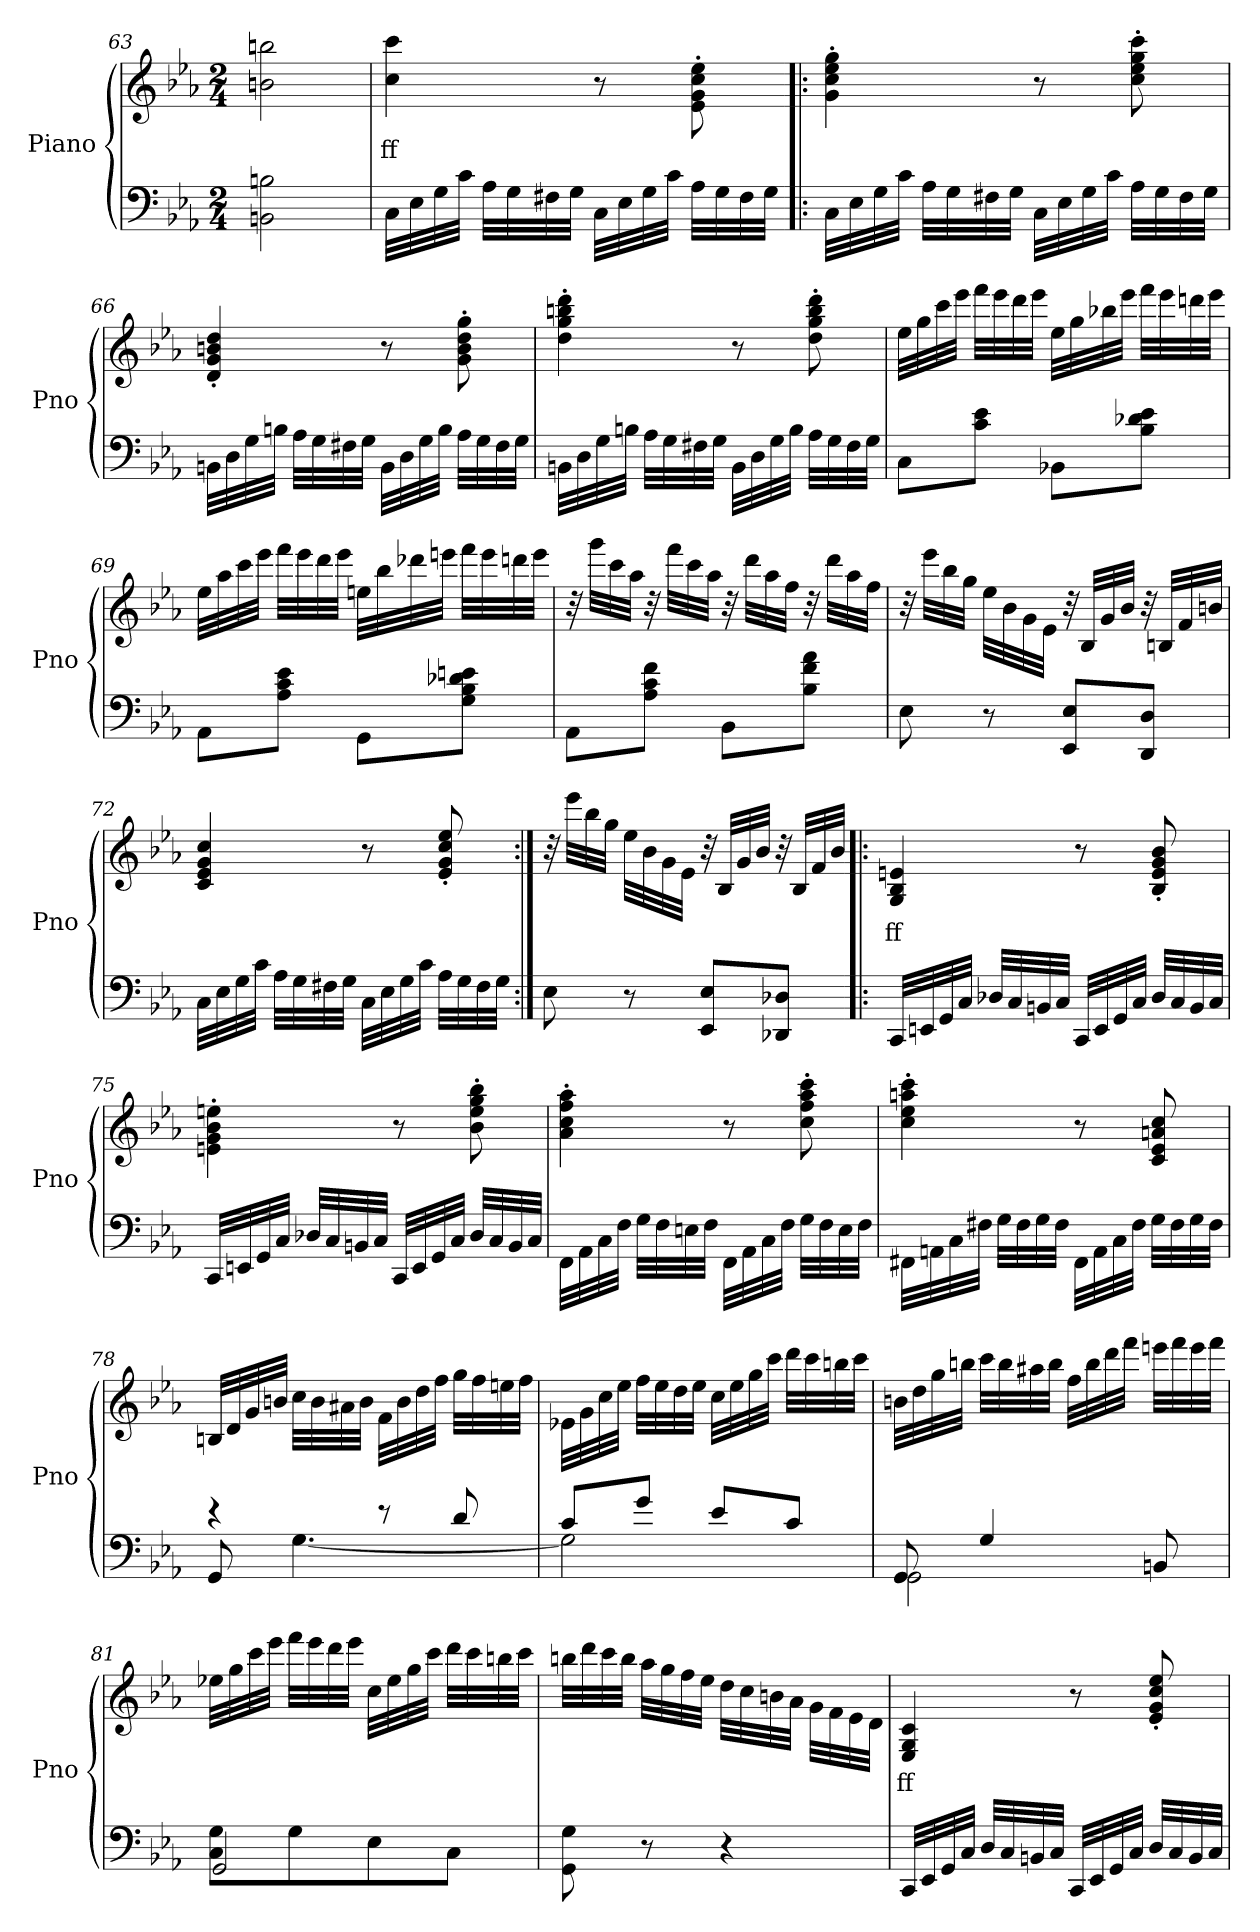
**kern	**kern	**text
*part2	*part1	*part1
*staff2	*staff1	*staff1
*I"Piano	*I"Piano	*
*I'Pno	*I'Pno	*
*clefF4	*clefG2	*
*k[b-e-a-]	*k[b-e-a-]	*
*E-:	*E-:	*
*M2/4	*M2/4	*
=63	=63	=63
2BBn\ 2Bn\	2bn\ 2bbn\	.
!!LO:LB:g=z
=64	=64	=64
!	!	!LO:LY:b
32C\LLL	4cc\ 4ccc\	ff
32E-\	.	.
32G\	.	.
32c\JJJ	.	.
32A-\LLL	.	.
32G\	.	.
32F#X\	.	.
32G\JJJ	.	.
32C\LLL	8r	.
32E-\	.	.
32G\	.	.
32c\JJJ	.	.
32A-\LLL	8e-\' 8g\' 8cc\' 8ee-\'	.
32G\	.	.
32F#\	.	.
32G\JJJ	.	.
=65!|:	=65!|:	=65!|:
32C\LLL	4g\' 4cc\' 4ee-\' 4gg\'	.
32E-\	.	.
32G\	.	.
32c\JJJ	.	.
32A-\LLL	.	.
32G\	.	.
32F#X\	.	.
32G\JJJ	.	.
32C\LLL	8r	.
32E-\	.	.
32G\	.	.
32c\JJJ	.	.
32A-\LLL	8cc\' 8ee-\' 8gg\' 8ccc\'	.
32G\	.	.
32F#\	.	.
32G\JJJ	.	.
=66	=66	=66
32BBn\LLL	4d/' 4g/' 4bn/' 4dd/'	.
32D\	.	.
32G\	.	.
32Bn\JJJ	.	.
32A-\LLL	.	.
32G\	.	.
32F#X\	.	.
32G\JJJ	.	.
32BB\LLL	8r	.
32D\	.	.
32G\	.	.
32B\JJJ	.	.
32A-\LLL	8g\' 8b\' 8dd\' 8gg\'	.
32G\	.	.
32F#\	.	.
32G\JJJ	.	.
!!LO:LB:g=z
=67	=67	=67
32BBn\LLL	4dd\' 4gg\' 4bbn\' 4ddd\'	.
32D\	.	.
32G\	.	.
32Bn\JJJ	.	.
32A-\LLL	.	.
32G\	.	.
32F#X\	.	.
32G\JJJ	.	.
32BB\LLL	8r	.
32D\	.	.
32G\	.	.
32B\JJJ	.	.
32A-\LLL	8dd\' 8gg\' 8bb\' 8ddd\'	.
32G\	.	.
32F#\	.	.
32G\JJJ	.	.
=68	=68	=68
8C\L	32ee-\LLL	.
.	32gg\	.
.	32ccc\	.
.	32eee-\JJJ	.
8c\ 8e-\J	32fff\LLL	.
.	32eee-\	.
.	32ddd\	.
.	32eee-\JJJ	.
8BB-X\L	32ee-\LLL	.
.	32gg\	.
.	32bb-X\	.
.	32eee-\JJJ	.
8B-\ 8d-X\ 8e-\J	32fff\LLL	.
.	32eee-\	.
.	32dddn\	.
.	32eee-\JJJ	.
!!LO:LB:g=z
=69	=69	=69
8AA-\L	32ee-\LLL	.
.	32aa-\	.
.	32ccc\	.
.	32eee-\JJJ	.
8A-\ 8c\ 8e-\J	32fff\LLL	.
.	32eee-\	.
.	32ddd\	.
.	32eee-\JJJ	.
8GG\L	32een\LLL	.
.	32bb-\	.
.	32ddd-X\	.
.	32eeen\JJJ	.
8G\ 8B-\ 8d-X\ 8en\J	32fff\LLL	.
.	32eee\	.
.	32dddn\	.
.	32eee\JJJ	.
=70	=70	=70
8AA-\L	32r	.
.	32ggg\LLL	.
.	32ccc\	.
.	32aa-\JJJ	.
8A-\ 8c\ 8f\J	32r	.
.	32fff\LLL	.
.	32ccc\	.
.	32aa-\JJJ	.
8BB-\L	32r	.
.	32ddd\LLL	.
.	32aa-\	.
.	32ff\JJJ	.
8B-\ 8f\ 8a-\J	32r	.
.	32ddd\LLL	.
.	32aa-\	.
.	32ff\JJJ	.
!!LO:PB:g=z
=71	=71	=71
8E-\	32r	.
.	32eee-\LLL	.
.	32bb-\	.
.	32gg\JJJ	.
8r	32ee-\LLL	.
.	32b-\	.
.	32g\	.
.	32e-\JJJ	.
8EE-/ 8E-/L	32r	.
.	32B-/LLL	.
.	32g/	.
.	32b-/JJJ	.
8DD/ 8D/J	32r	.
.	32Bn/LLL	.
.	32f/	.
.	32bn/JJJ	.
=72	=72	=72
32C\LLL	4c/ 4e-/ 4g/ 4cc/	.
32E-\	.	.
32G\	.	.
32c\JJJ	.	.
32A-\LLL	.	.
32G\	.	.
32F#X\	.	.
32G\JJJ	.	.
32C\LLL	8r	.
32E-\	.	.
32G\	.	.
32c\JJJ	.	.
32A-\LLL	8e-/' 8g/' 8cc/' 8ee-/'	.
32G\	.	.
32F#\	.	.
32G\JJJ	.	.
=73:|!	=73:|!	=73:|!
8E-\	32r	.
.	32eee-\LLL	.
.	32bb-\	.
.	32gg\JJJ	.
8r	32ee-\LLL	.
.	32b-\	.
.	32g\	.
.	32e-\JJJ	.
8EE-/ 8E-/L	32r	.
.	32B-/LLL	.
.	32g/	.
.	32b-/JJJ	.
8DD-X/ 8D-X/J	32r	.
.	32B-/LLL	.
.	32f/	.
.	32b-/JJJ	.
!!LO:LB:g=z
=74!|:	=74!|:	=74!|:
!	!	!LO:LY:b
32CC/LLL	4G/ 4B-/ 4en/	ff
32EEn/	.	.
32GG/	.	.
32C/JJJ	.	.
32D-X/LLL	.	.
32C/	.	.
32BBn/	.	.
32C/JJJ	.	.
32CC/LLL	8r	.
32EE/	.	.
32GG/	.	.
32C/JJJ	.	.
32D-/LLL	8B-/' 8e/' 8g/' 8b-/'	.
32C/	.	.
32BB/	.	.
32C/JJJ	.	.
=75	=75	=75
32CC/LLL	4en\' 4g\' 4b-\' 4een\'	.
32EEn/	.	.
32GG/	.	.
32C/JJJ	.	.
32D-X/LLL	.	.
32C/	.	.
32BBn/	.	.
32C/JJJ	.	.
32CC/LLL	8r	.
32EE/	.	.
32GG/	.	.
32C/JJJ	.	.
32D-/LLL	8b-\' 8ee\' 8gg\' 8bb-\'	.
32C/	.	.
32BB/	.	.
32C/JJJ	.	.
=76	=76	=76
32FF\LLL	4a-\' 4cc\' 4ff\' 4aa-\'	.
32AA-\	.	.
32C\	.	.
32F\JJJ	.	.
32G\LLL	.	.
32F\	.	.
32En\	.	.
32F\JJJ	.	.
32FF\LLL	8r	.
32AA-\	.	.
32C\	.	.
32F\JJJ	.	.
32G\LLL	8cc\' 8ff\' 8aa-\' 8ccc\'	.
32F\	.	.
32E\	.	.
32F\JJJ	.	.
!!LO:LB:g=z
=77	=77	=77
32FF#X\LLL	4cc\' 4ee-\' 4aan\' 4ccc\'	.
32AAn\	.	.
32C\	.	.
32F#X\JJJ	.	.
32G\LLL	.	.
32F#\	.	.
32G\	.	.
32F#\JJJ	.	.
32FF#\LLL	8r	.
32AA\	.	.
32C\	.	.
32F#\JJJ	.	.
32G\LLL	8c/ 8e-/ 8an/ 8cc/	.
32F#\	.	.
32G\	.	.
32F#\JJJ	.	.
=78	=78	=78
*^	*	*
4r	8GG/	32Bn/LLL	.
.	.	32d/	.
.	.	32g/	.
.	.	32bn/JJJ	.
.	[4.G\	32cc\LLL	.
.	.	32b\	.
.	.	32a#X\	.
.	.	32b\JJJ	.
8r	.	32f\LLL	.
.	.	32b\	.
.	.	32dd\	.
.	.	32ff\JJJ	.
8d/	.	32gg\LLL	.
.	.	32ff\	.
.	.	32een\	.
.	.	32ff\JJJ	.
=79	=79	=79	=79
8c/L	2G\]	32e-X\LLL	.
.	.	32g\	.
.	.	32cc\	.
.	.	32ee-\JJJ	.
8g/J	.	32ff\LLL	.
.	.	32ee-\	.
.	.	32dd\	.
.	.	32ee-\JJJ	.
8e-/L	.	32cc\LLL	.
.	.	32ee-\	.
.	.	32gg\	.
.	.	32ccc\JJJ	.
8c/J	.	32ddd\LLL	.
.	.	32ccc\	.
.	.	32bbn\	.
.	.	32ccc\JJJ	.
!!LO:LB:g=z
=80	=80	=80	=80
8GG/	2GG\	32bn\LLL	.
.	.	32dd\	.
.	.	32gg\	.
.	.	32bbn\JJJ	.
4G/	.	32ccc\LLL	.
.	.	32bb\	.
.	.	32aa#X\	.
.	.	32bb\JJJ	.
.	.	32ff\LLL	.
.	.	32bb\	.
.	.	32ddd\	.
.	.	32fff\JJJ	.
8BBn/	.	32eeen\LLL	.
.	.	32fff\	.
.	.	32eee\	.
.	.	32fff\JJJ	.
=81	=81	=81	=81
8C\ 8G\L	2GG/	32ee-X\LLL	.
.	.	32gg\	.
.	.	32ccc\	.
.	.	32eee-\JJJ	.
8G\	.	32fff\LLL	.
.	.	32eee-\	.
.	.	32ddd\	.
.	.	32eee-\JJJ	.
8E-\	.	32cc\LLL	.
.	.	32ee-\	.
.	.	32gg\	.
.	.	32ccc\JJJ	.
8C\J	.	32ddd\LLL	.
.	.	32ccc\	.
.	.	32bbn\	.
.	.	32ccc\JJJ	.
*v	*v	*	*
!!LO:LB:g=z
=82	=82	=82
8GG\ 8G\	32bbn\LLL	.
.	32ddd\	.
.	32ccc\	.
.	32bb\JJJ	.
8r	32aa-\LLL	.
.	32gg\	.
.	32ff\	.
.	32ee-\JJJ	.
4r	32dd\LLL	.
.	32cc\	.
.	32bn\	.
.	32a-\JJJ	.
.	32g\LLL	.
.	32f\	.
.	32e-\	.
.	32d\JJJ	.
=83	=83	=83
!	!	!LO:LY:b
32CC/LLL	4E-/ 4G/ 4c/	ff
32EE-/	.	.
32GG/	.	.
32C/JJJ	.	.
32D/LLL	.	.
32C/	.	.
32BBn/	.	.
32C/JJJ	.	.
32CC/LLL	8r	.
32EE-/	.	.
32GG/	.	.
32C/JJJ	.	.
32D/LLL	8e-/' 8g/' 8cc/' 8ee-/'	.
32C/	.	.
32BB/	.	.
32C/JJJ	.	.
=	=	=
*-	*-	*-
